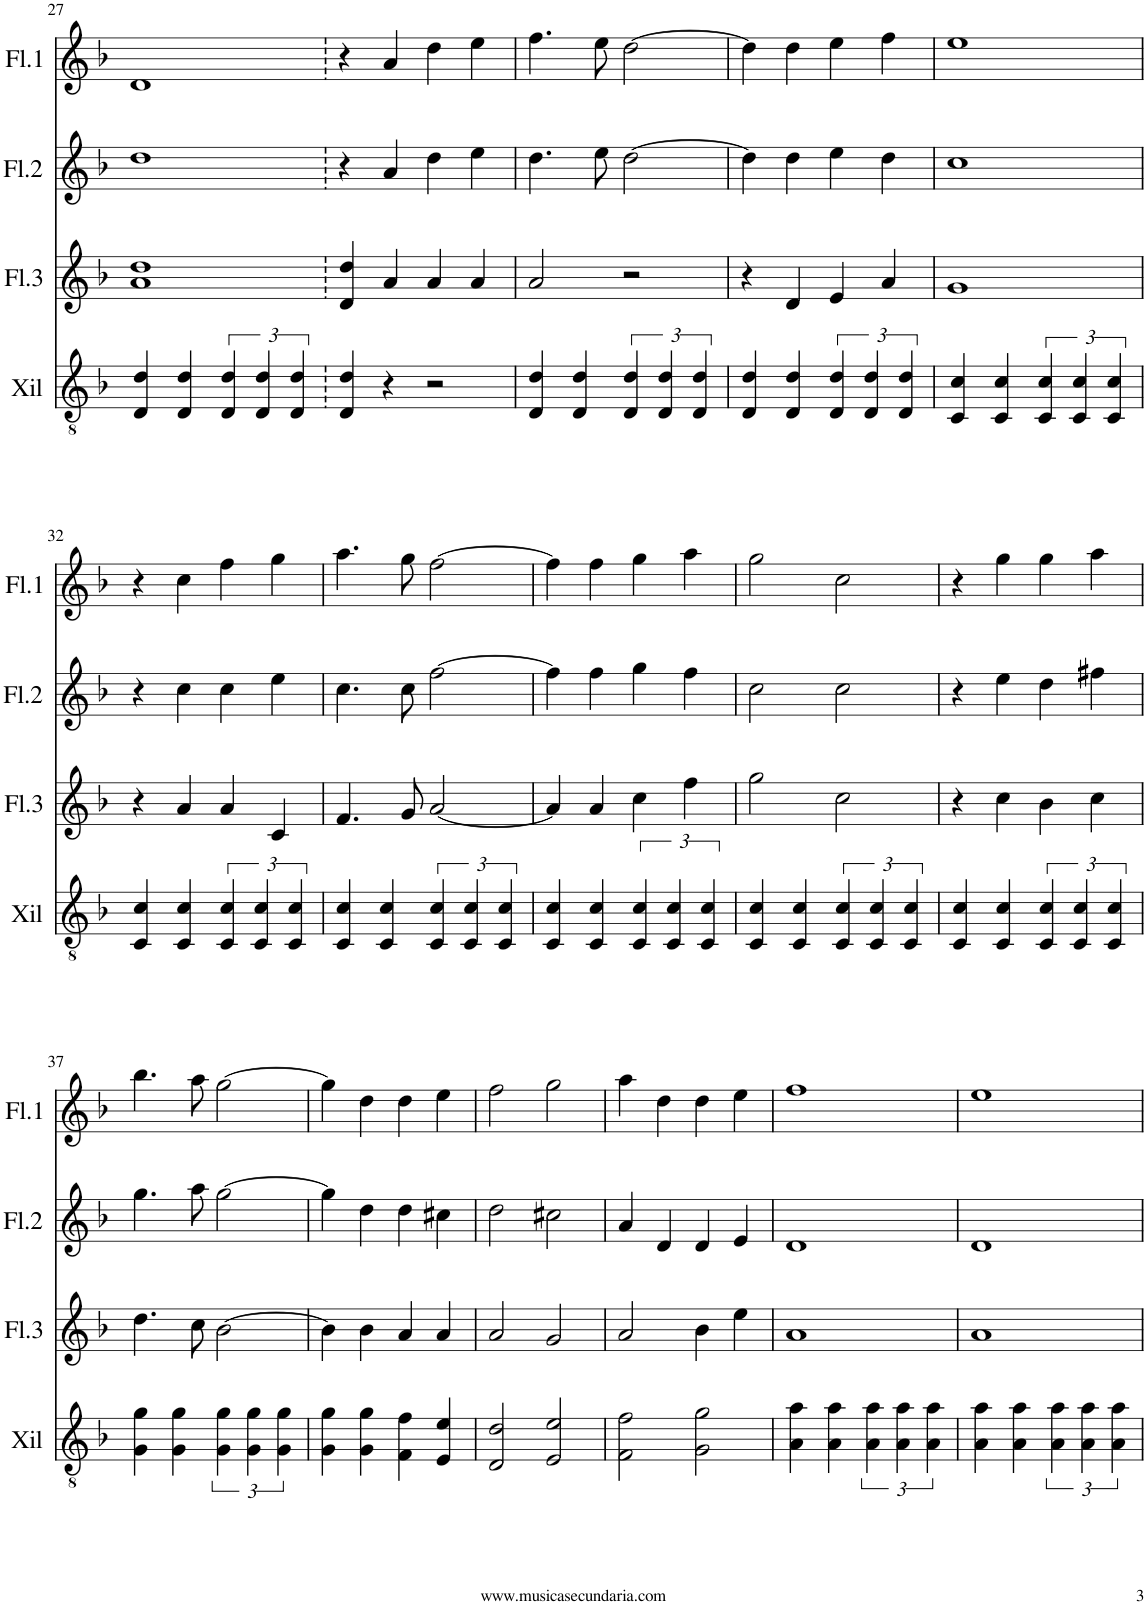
**kern	**kern	**kern	**kern
*part4	*part3	*part2	*part1
*staff4	*staff3	*staff2	*staff1
*I"Xil.Bajo	*I"Met/Fl.3	*I"Flauta 2	*I"Flauta 1
*I'Xil	*I'Fl.3	*I'Fl.2	*I'Fl.1
!!LO:PB:g=z
*clefGv2	*clefG2	*clefG2	*clefG2
*k[b-]	*k[b-]	*k[b-]	*k[b-]
*M4/4	*M4/4	*M4/4	*M4/4
=27	=27	=27	=27
4D/ 4d/	1a 1dd	1dd	1d
4D/ 4d/	.	.	.
6D/ 6d/	.	.	.
6D/ 6d/	.	.	.
6D/ 6d/	.	.	.
=28	=28	=28	=28
4D/ 4d/	4d/ 4dd/	4r	4r
4r	4a/	4a/	4a/
2r	4a/	4dd\	4dd\
.	4a/	4ee\	4ee\
=29	=29	=29	=29
4D/ 4d/	2a/	4.dd\	4.ff\
4D/ 4d/	.	.	.
.	.	8ee\	8ee\
6D/ 6d/	2r	[2dd\	[2dd\
6D/ 6d/	.	.	.
6D/ 6d/	.	.	.
=30	=30	=30	=30
4D/ 4d/	4r	4dd\]	4dd\]
4D/ 4d/	4d/	4dd\	4dd\
6D/ 6d/	4e/	4ee\	4ee\
6D/ 6d/	.	.	.
.	4a/	4dd\	4ff\
6D/ 6d/	.	.	.
=31	=31	=31	=31
4C/ 4c/	1g	1cc	1ee
4C/ 4c/	.	.	.
6C/ 6c/	.	.	.
6C/ 6c/	.	.	.
6C/ 6c/	.	.	.
!!LO:LB:g=z
=32	=32	=32	=32
4C/ 4c/	4r	4r	4r
4C/ 4c/	4a/	4cc\	4cc\
6C/ 6c/	4a/	4cc\	4ff\
6C/ 6c/	.	.	.
.	4c/	4ee\	4gg\
6C/ 6c/	.	.	.
=33	=33	=33	=33
4C/ 4c/	4.f/	4.cc\	4.aa\
4C/ 4c/	.	.	.
.	8g/	8cc\	8gg\
6C/ 6c/	[2a/	[2ff\	[2ff\
6C/ 6c/	.	.	.
6C/ 6c/	.	.	.
=34	=34	=34	=34
4C/ 4c/	4a/]	4ff\]	4ff\]
4C/ 4c/	4a/	4ff\	4ff\
6C/ 6c/	4cc\	4gg\	4gg\
6C/ 6c/	.	.	.
.	4ff\	4ff\	4aa\
6C/ 6c/	.	.	.
=35	=35	=35	=35
4C/ 4c/	2gg\	2cc\	2gg\
4C/ 4c/	.	.	.
6C/ 6c/	2cc\	2cc\	2cc\
6C/ 6c/	.	.	.
6C/ 6c/	.	.	.
=36	=36	=36	=36
4C/ 4c/	4r	4r	4r
4C/ 4c/	4cc\	4ee\	4gg\
6C/ 6c/	4b-\	4dd\	4gg\
6C/ 6c/	.	.	.
.	4cc\	4ff#X\	4aa\
6C/ 6c/	.	.	.
!!LO:LB:g=z
=37	=37	=37	=37
4G\ 4g\	4.dd\	4.gg\	4.bb-\
4G\ 4g\	.	.	.
.	8cc\	8aa\	8aa\
6G\ 6g\	[2b-\	[2gg\	[2gg\
6G\ 6g\	.	.	.
6G\ 6g\	.	.	.
=38	=38	=38	=38
4G\ 4g\	4b-\]	4gg\]	4gg\]
4G\ 4g\	4b-\	4dd\	4dd\
4F\ 4f\	4a/	4dd\	4dd\
4E/ 4e/	4a/	4cc#X\	4ee\
=39	=39	=39	=39
2D/ 2d/	2a/	2dd\	2ff\
2E/ 2e/	2g/	2cc#X\	2gg\
=40	=40	=40	=40
2F\ 2f\	2a/	4a/	4aa\
.	.	4d/	4dd\
2G\ 2g\	4b-\	4d/	4dd\
.	4ee\	4e/	4ee\
=41	=41	=41	=41
4A\ 4a\	1a	1d	1ff
4A\ 4a\	.	.	.
6A\ 6a\	.	.	.
6A\ 6a\	.	.	.
6A\ 6a\	.	.	.
=42	=42	=42	=42
4A\ 4a\	1a	1d	1ee
4A\ 4a\	.	.	.
6A\ 6a\	.	.	.
6A\ 6a\	.	.	.
6A\ 6a\	.	.	.
=	=	=	=
*-	*-	*-	*-
